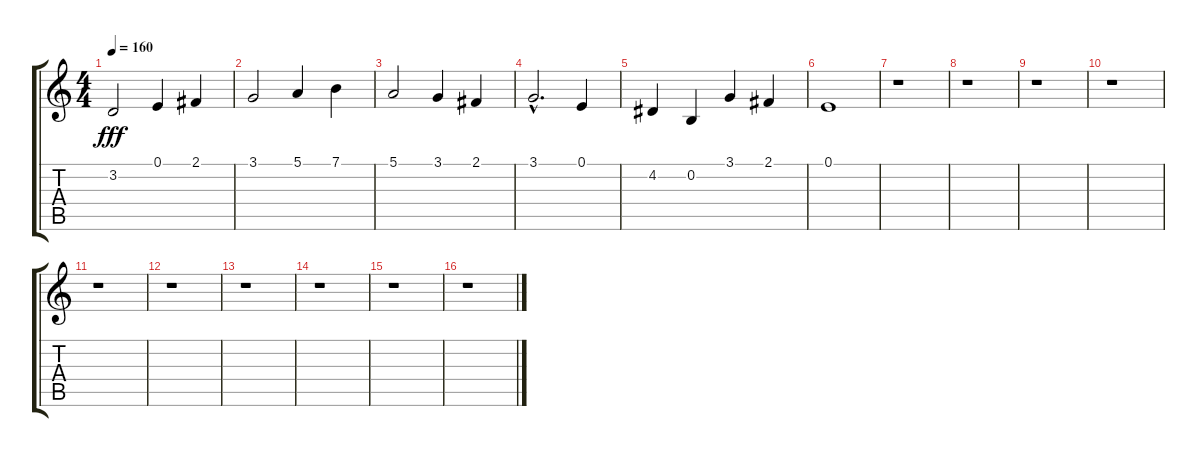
\track "" {instrument choiraahs}
\staff {score tabs}
\tuning (E4 B3 G3 D3 A2 E2) {hide}
\ts (4 4)
\tempo 160
\clef g2
\ks c
3.2.2{dy fff} 0.1.4 2.1.4 |
3.1.2 5.1.4 7.1.4 |
5.1.2 3.1.4 2.1.4 |
3.1{hac}.2{d} 0.1.4 |
4.2.4 0.2.4 3.1.4 2.1.4 |
0.1.1 |
r.1 |
r.1 |
r.1 |
r.1 |
r.1 |
r.1 |
r.1 |
r.1 |
r.1 |
r.1
